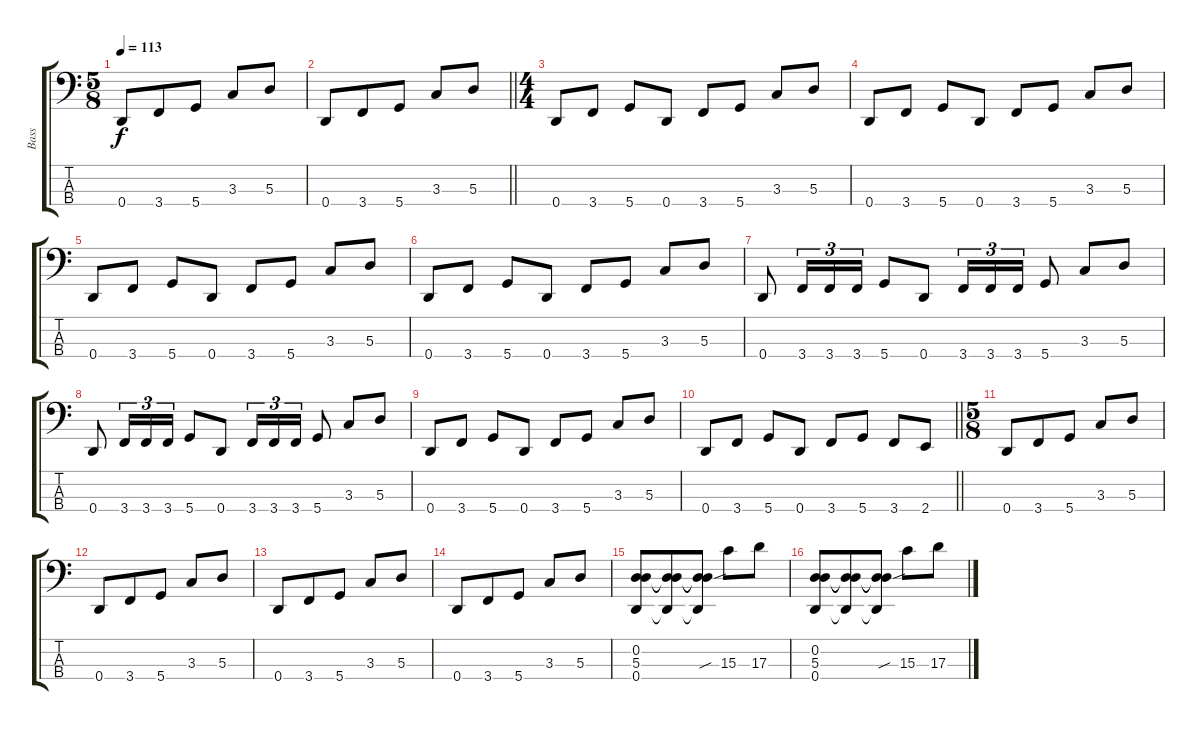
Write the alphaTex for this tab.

\track ("Bass" "Bass") {instrument electricbassfinger}
\staff {score tabs}
\tuning (G2 D2 A1 D1) {hide}
\ts (5 8)
\tempo 113
\clef f4
\ks c
0.4.8{dy f} 3.4.8 5.4.8 3.3.8 5.3.8 |
\barLineRight lightlight
0.4.8 3.4.8 5.4.8 3.3.8 5.3.8 |
\ts (4 4)
\section ("" "")
0.4.8 3.4.8 5.4.8 0.4.8 3.4.8 5.4.8 3.3.8 5.3.8 |
0.4.8 3.4.8 5.4.8 0.4.8 3.4.8 5.4.8 3.3.8 5.3.8 |
0.4.8 3.4.8 5.4.8 0.4.8 3.4.8 5.4.8 3.3.8 5.3.8 |
0.4.8 3.4.8 5.4.8 0.4.8 3.4.8 5.4.8 3.3.8 5.3.8 |
0.4.8 3.4.16{tu (3 2)} 3.4.16{tu (3 2)} 3.4.16{tu (3 2)} 5.4.8 0.4.8 3.4.16{tu (3 2)} 3.4.16{tu (3 2)} 3.4.16{tu (3 2)} 5.4.8 3.3.8 5.3.8 |
0.4.8 3.4.16{tu (3 2)} 3.4.16{tu (3 2)} 3.4.16{tu (3 2)} 5.4.8 0.4.8 3.4.16{tu (3 2)} 3.4.16{tu (3 2)} 3.4.16{tu (3 2)} 5.4.8 3.3.8 5.3.8 |
0.4.8 3.4.8 5.4.8 0.4.8 3.4.8 5.4.8 3.3.8 5.3.8 |
\barLineRight lightlight
0.4.8 3.4.8 5.4.8 0.4.8 3.4.8 5.4.8 3.4.8 2.4.8 |
\ts (5 8)
\section ("" "")
0.4.8 3.4.8 5.4.8 3.3.8 5.3.8 |
0.4.8 3.4.8 5.4.8 3.3.8 5.3.8 |
0.4.8 3.4.8 5.4.8 3.3.8 5.3.8 |
0.4.8 3.4.8 5.4.8 3.3.8 5.3.8 |
(0.2 5.3 0.4).8 (0.2{t} 5.3{t} 0.4{t}).8 (0.2{t} 5.3{sou t} 0.4{t}).8 15.3.8 17.3.8 |
(0.2 5.3 0.4).8 (0.2{t} 5.3{t} 0.4{t}).8 (0.2{t} 5.3{sou t} 0.4{t}).8 15.3.8 17.3.8
